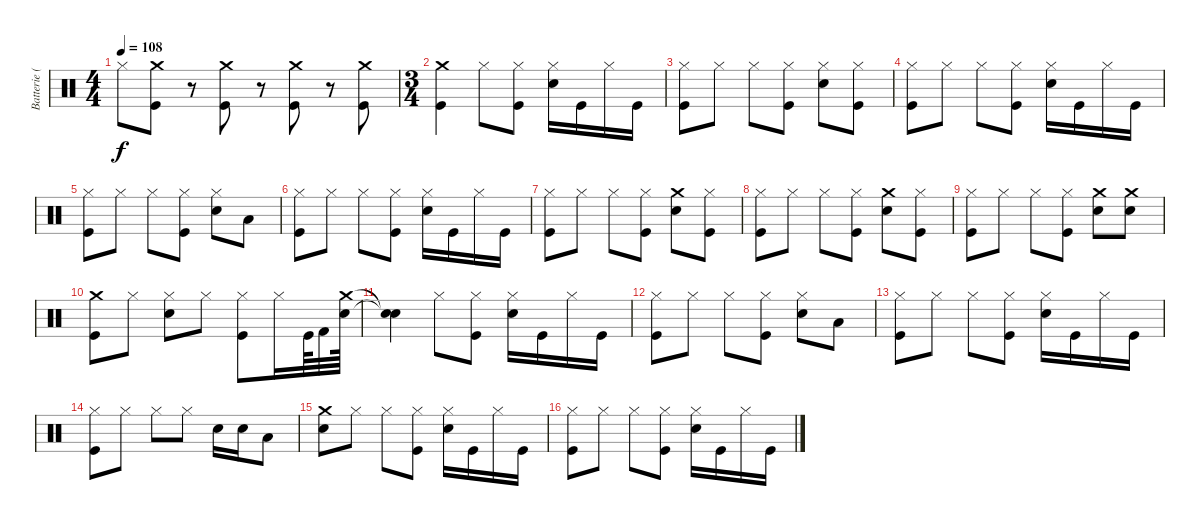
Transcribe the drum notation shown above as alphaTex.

\track ("Batterie ( Lars )" "Batterie (") {instrument percussion}
\staff {score}
\articulation defaults
\ts (4 4)
\tempo 108
\clef neutral
\ks c "Hi-Hat (closed)".8{dy f}
("Kick (hit)" "Crash medium (hit)").8 r.8 ("Kick (hit)" "Crash medium (hit)").8 r.8 ("Kick (hit)" "Crash medium (hit)").8 r.8 ("Kick (hit)" "Crash medium (hit)").8 |
\ts (3 4)
("Crash medium (hit)" "Kick (hit)").4 "Hi-Hat (closed)".8 ("Kick (hit)" "Hi-Hat (closed)").8 ("Snare (hit) 2" "Hi-Hat (closed)").16 "Kick (hit)".16 "Hi-Hat (closed)".16 "Kick (hit)".16 |
("Hi-Hat (closed)" "Kick (hit)").8 "Hi-Hat (closed)".8 "Hi-Hat (closed)".8 ("Kick (hit)" "Hi-Hat (closed)").8 ("Snare (hit) 2" "Hi-Hat (closed)").8 ("Kick (hit)" "Hi-Hat (closed)").8 |
("Kick (hit)" "Hi-Hat (closed)").8 "Hi-Hat (closed)".8 "Hi-Hat (closed)".8 ("Kick (hit)" "Hi-Hat (closed)").8 ("Snare (hit) 2" "Hi-Hat (closed)").16 "Kick (hit)".16 "Hi-Hat (closed)".16 "Kick (hit)".16 |
("Hi-Hat (closed)" "Kick (hit)").8 "Hi-Hat (closed)".8 "Hi-Hat (closed)".8 ("Kick (hit)" "Hi-Hat (closed)").8 ("Snare (hit) 2" "Hi-Hat (closed)").8 "Low Tom (hit)".8 |
("Kick (hit)" "Hi-Hat (closed)").8 "Hi-Hat (closed)".8 "Hi-Hat (closed)".8 ("Kick (hit)" "Hi-Hat (closed)").8 ("Snare (hit) 2" "Hi-Hat (closed)").16 "Kick (hit)".16 "Hi-Hat (closed)".16 "Kick (hit)".16 |
("Hi-Hat (closed)" "Kick (hit)").8 "Hi-Hat (closed)".8 "Hi-Hat (closed)".8 ("Kick (hit)" "Hi-Hat (closed)").8 ("Crash medium (hit)" "Snare (hit) 2").8 ("Kick (hit)" "Hi-Hat (closed)").8 |
("Hi-Hat (closed)" "Kick (hit)").8 "Hi-Hat (closed)".8 "Hi-Hat (closed)".8 ("Kick (hit)" "Hi-Hat (closed)").8 ("Snare (hit) 2" "Crash medium (hit)").8 ("Kick (hit)" "Hi-Hat (closed)").8 |
("Hi-Hat (closed)" "Kick (hit)").8 "Hi-Hat (closed)".8 "Hi-Hat (closed)".8 ("Kick (hit)" "Hi-Hat (closed)").8 ("Crash medium (hit)" "Snare (hit) 2").8 ("Crash medium (hit)" "Snare (hit) 2").8 |
("Crash medium (hit)" "Kick (hit)").8 "Hi-Hat (closed)".8 ("Snare (hit) 2" "Hi-Hat (closed)").8 "Hi-Hat (closed)".8 ("Kick (hit)" "Hi-Hat (closed)").8 "Hi-Hat (closed)".16 "Kick (hit)".64 "Kick (hit) 2".32 ("Snare (hit) 2" "Crash medium (hit)").64 |
("Snare (hit)"{t} "Snare (hit)"{t}).4 "Hi-Hat (closed)".8 ("Kick (hit)" "Hi-Hat (closed)").8 ("Hi-Hat (closed)" "Snare (hit) 2").16 "Kick (hit)".16 "Hi-Hat (closed)".16 "Kick (hit)".16 |
("Hi-Hat (closed)" "Kick (hit)").8 "Hi-Hat (closed)".8 "Hi-Hat (closed)".8 ("Kick (hit)" "Hi-Hat (closed)").8 ("Snare (hit) 2" "Hi-Hat (closed)").8 "Low Tom (hit)".8 |
("Hi-Hat (closed)" "Kick (hit)").8 "Hi-Hat (closed)".8 "Hi-Hat (closed)".8 ("Kick (hit)" "Hi-Hat (closed)").8 ("Hi-Hat (closed)" "Snare (hit) 2").16 "Kick (hit)".16 "Hi-Hat (closed)".16 "Kick (hit)".16 |
("Hi-Hat (closed)" "Kick (hit)").8 "Hi-Hat (closed)".8 "Hi-Hat (closed)".8 "Hi-Hat (closed)".8 "Snare (hit) 2".16 "Snare (hit) 2".16 "Low Tom (hit)".8 |
("Snare (hit) 2" "Crash medium (hit)").8 "Hi-Hat (closed)".8 "Hi-Hat (closed)".8 ("Kick (hit)" "Hi-Hat (closed)").8 ("Snare (hit) 2" "Hi-Hat (closed)").16 "Kick (hit)".16 "Hi-Hat (closed)".16 "Kick (hit)".16 |
("Hi-Hat (closed)" "Kick (hit)").8 "Hi-Hat (closed)".8 "Hi-Hat (closed)".8 ("Kick (hit)" "Hi-Hat (closed)").8 ("Hi-Hat (closed)" "Snare (hit) 2").16 "Kick (hit)".16 "Hi-Hat (closed)".16 "Kick (hit)".16
